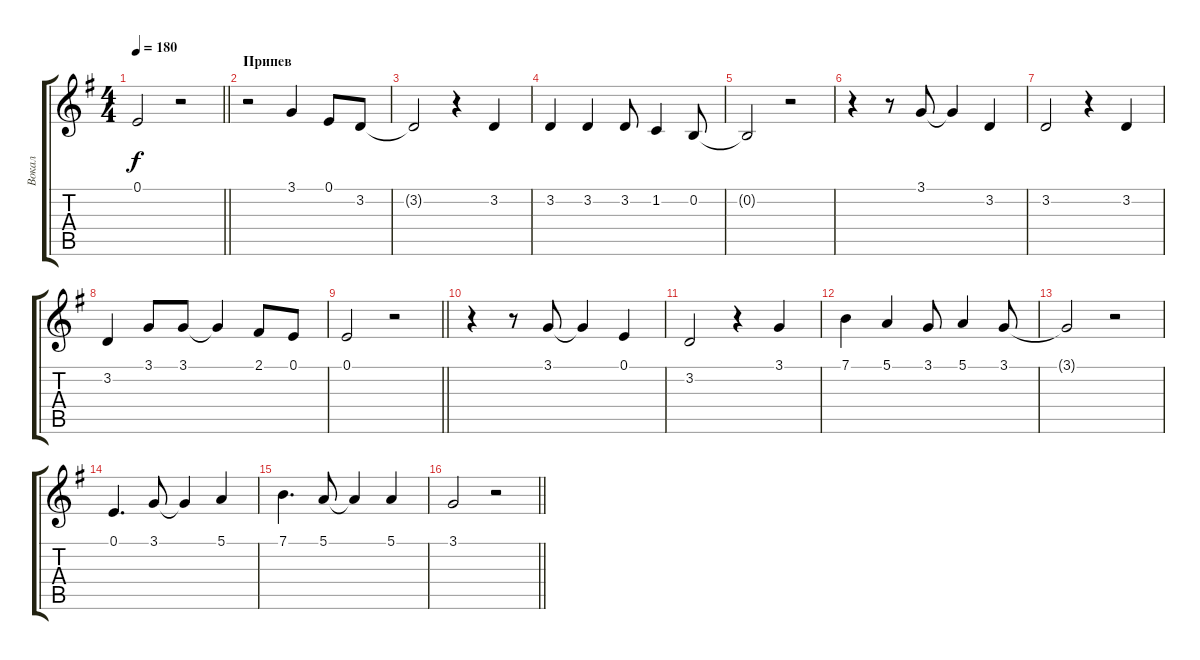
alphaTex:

\track ("Вокал" "Вокал") {instrument flute}
\staff {score tabs}
\tuning (E4 B3 G3 D3 A2 E2) {hide}
\ts (4 4)
\tempo 180
\clef g2
\barLineRight lightlight
\ks g
0.1{t}.2{dy f} r.2 |
\section ("" "Припев")
r.2 3.1.4 0.1.8 3.2.8 |
3.2{t}.2 r.4 3.2.4 |
3.2.4 3.2.4 3.2.8 1.2.4 0.2.8 |
0.2{t}.2 r.2 |
r.4 r.8 3.1.8 3.1{t}.4 3.2.4 |
3.2.2 r.4 3.2.4 |
3.2.4 3.1.8 3.1.8 3.1{t}.4 2.1.8 0.1.8 |
\barLineRight lightlight
0.1.2 r.2 |
\section ("" " ")
r.4 r.8 3.1.8 3.1{t}.4 0.1.4 |
3.2.2 r.4 3.1.4 |
7.1.4 5.1.4 3.1.8 5.1.4 3.1.8 |
3.1{t}.2 r.2 |
0.1.4{d} 3.1.8 3.1{t}.4 5.1.4 |
7.1.4{d} 5.1.8 5.1{t}.4 5.1.4 |
\barLineRight lightlight
3.1.2 r.2
